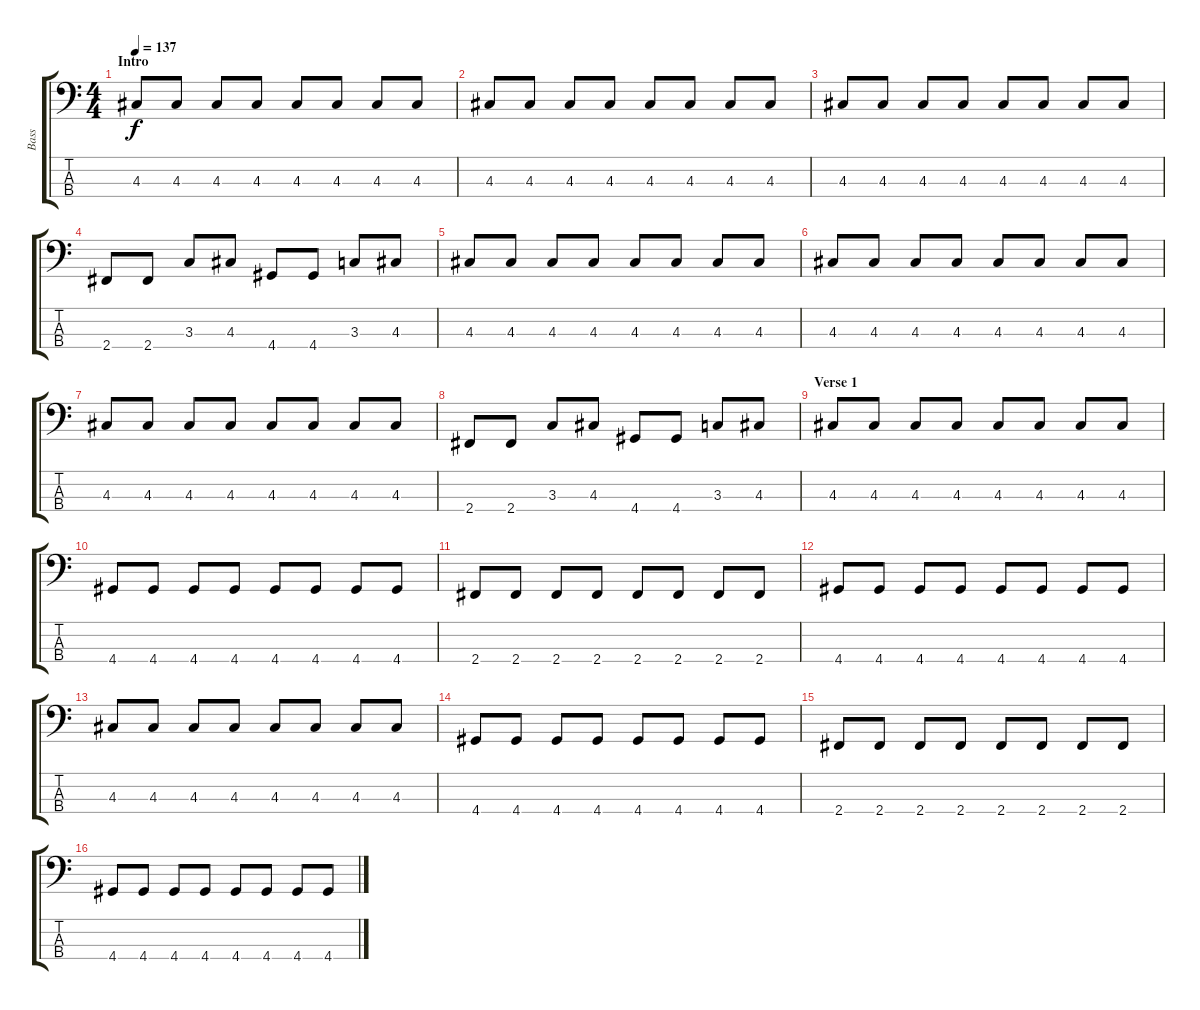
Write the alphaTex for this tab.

\track ("Bass" "Bass") {instrument electricbasspick}
\staff {score tabs}
\tuning (G2 D2 A1 E1) {hide}
\ts (4 4)
\section ("" "Intro")
\tempo 137
\clef f4
\ks c
4.3.8{dy f instrument electricbasspick} 4.3.8 4.3.8 4.3.8 4.3.8 4.3.8 4.3.8 4.3.8 |
4.3.8 4.3.8 4.3.8 4.3.8 4.3.8 4.3.8 4.3.8 4.3.8 |
4.3.8 4.3.8 4.3.8 4.3.8 4.3.8 4.3.8 4.3.8 4.3.8 |
2.4.8 2.4.8 3.3.8 4.3.8 4.4.8 4.4.8 3.3.8 4.3.8 |
4.3.8 4.3.8 4.3.8 4.3.8 4.3.8 4.3.8 4.3.8 4.3.8 |
4.3.8 4.3.8 4.3.8 4.3.8 4.3.8 4.3.8 4.3.8 4.3.8 |
4.3.8 4.3.8 4.3.8 4.3.8 4.3.8 4.3.8 4.3.8 4.3.8 |
2.4.8 2.4.8 3.3.8 4.3.8 4.4.8 4.4.8 3.3.8 4.3.8 |
\section ("" "Verse 1")
4.3.8 4.3.8 4.3.8 4.3.8 4.3.8 4.3.8 4.3.8 4.3.8 |
4.4.8 4.4.8 4.4.8 4.4.8 4.4.8 4.4.8 4.4.8 4.4.8 |
2.4.8 2.4.8 2.4.8 2.4.8 2.4.8 2.4.8 2.4.8 2.4.8 |
4.4.8 4.4.8 4.4.8 4.4.8 4.4.8 4.4.8 4.4.8 4.4.8 |
4.3.8 4.3.8 4.3.8 4.3.8 4.3.8 4.3.8 4.3.8 4.3.8 |
4.4.8 4.4.8 4.4.8 4.4.8 4.4.8 4.4.8 4.4.8 4.4.8 |
2.4.8 2.4.8 2.4.8 2.4.8 2.4.8 2.4.8 2.4.8 2.4.8 |
4.4.8 4.4.8 4.4.8 4.4.8 4.4.8 4.4.8 4.4.8 4.4.8
